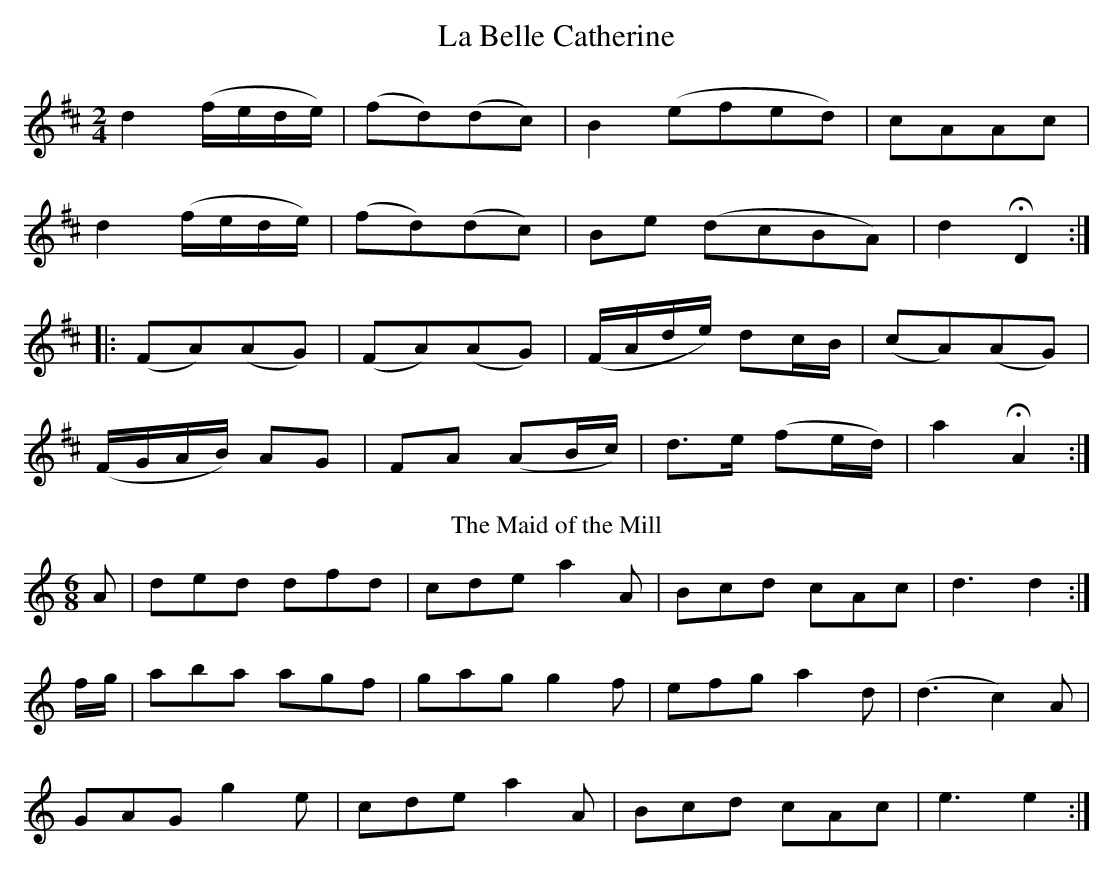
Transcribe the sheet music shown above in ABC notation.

X:1
T:La Belle Catherine
M:2/4
L:1/8
K:D
d2 (f/e/d/e/) |(fd)(dc) | B2 (efed) | cAAc |
d2 (f/e/d/e/) | (fd)(dc) | Be (dcBA) | d2!fermata!D2:|
|:(FA)(AG) | (FA)(AG) | (F/A/d/e/) dc/B/ | (cA)(AG) |
(F/G/A/B/)  AG | FA (AB/c/) | d>e (fe/d/) | a2!fermata!A2:|
T:The Maid of the Mill
L:1/8
M:6/8
K:C
A|ded dfd | cde a2 A | Bcd cAc | d3d2:|
f/g/|aba agf | gag g2 f | efg a2 d | (d3c2)A |
GAG g2e | cde a2 A | Bcd cAc | e3e2:|
